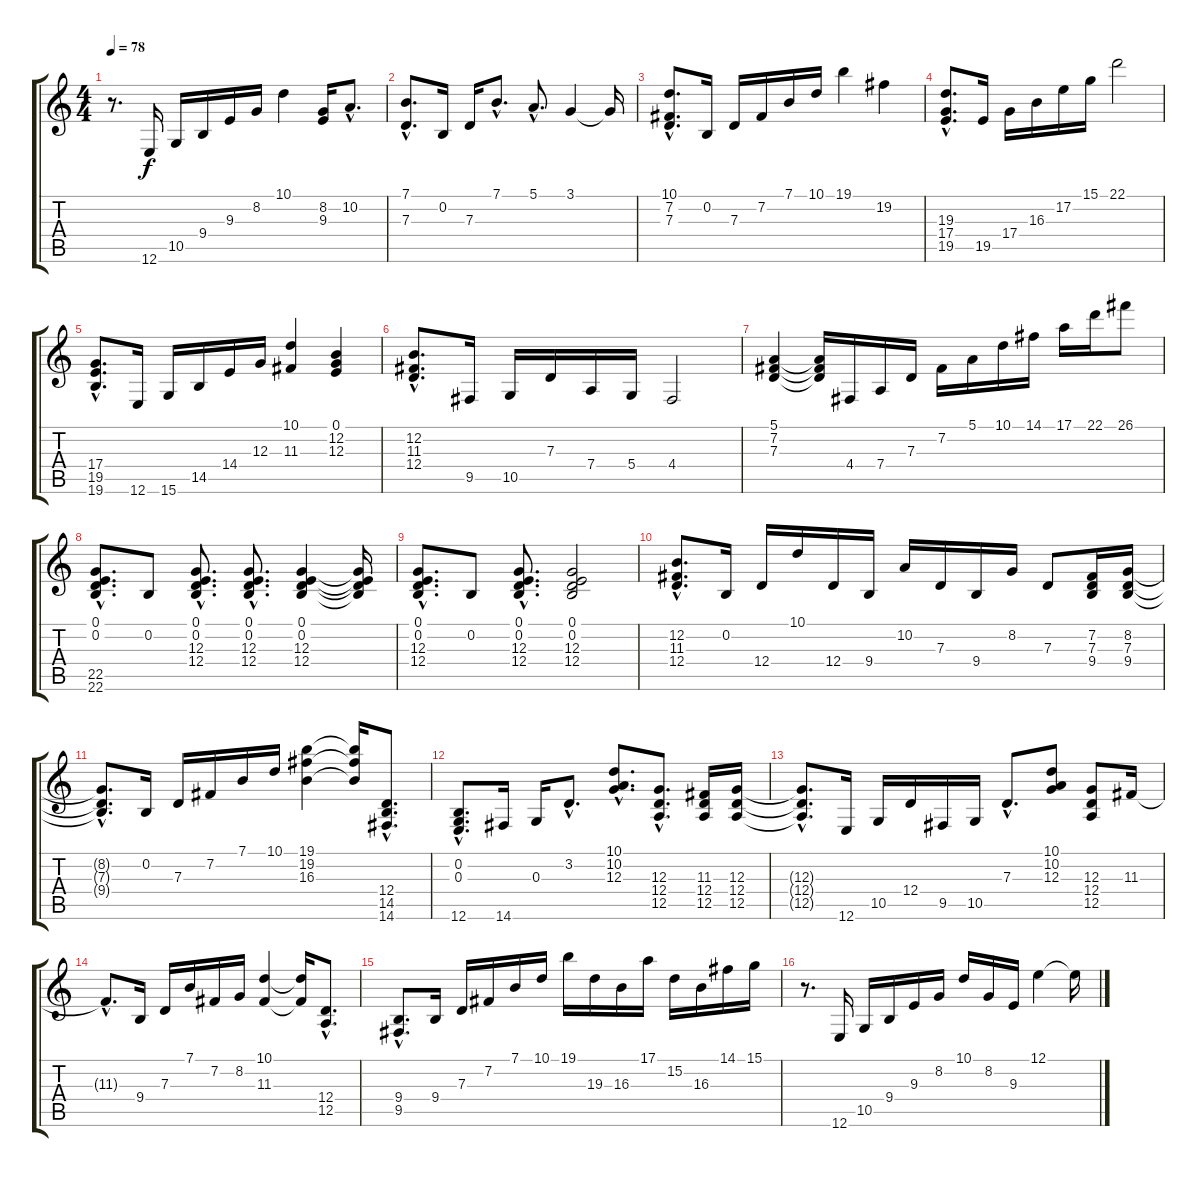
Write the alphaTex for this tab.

\track "" {instrument acousticgrandpiano}
\staff {score tabs}
\tuning (E4 B3 G3 D3 A2 E2) {hide}
\ts (4 4)
\tempo 78
\clef g2
\ks c
r.8{d dy f} 12.6.16 10.5.16 9.4.16 9.3.16 8.2.16 10.1.4 (8.2 9.3).16 10.2{hac}.8{d} |
(7.1{hac} 7.3{hac}).8{d} 0.2.16 7.3.16 7.1{hac}.8{d} 5.1{hac}.8{d} 3.1.4 3.1{t}.16 |
(10.1{hac} 7.2{hac} 7.3{hac}).8{d} 0.2.16 7.3.16 7.2.16 7.1.16 10.1.16 19.1.4 19.2.4 |
(19.3{hac} 17.4{hac} 19.5{hac}).8{d} 19.5.16 17.4.16 16.3.16 17.2.16 15.1.16 22.1.2 |
(17.4{hac} 19.5{hac} 19.6{hac}).8{d} 12.6.16 15.6.16 14.5.16 14.4.16 12.3.16 (10.1 11.3).4 (0.1 12.2 12.3).4 |
(12.2{hac} 11.3{hac} 12.4{hac}).8{d} 9.5.16 10.5.16 7.3.16 7.4.16 5.4.16 4.4.2 |
(5.1 7.2 7.3).4 (5.1{t} 7.2{t} 7.3{t}).16 4.4.16 7.4.16 7.3.16 7.2.16 5.1.16 10.1.16 14.1.16 17.1.16 22.1.16 26.1.8 |
(0.1{hac} 0.2{hac} 22.5{hac} 22.6{hac}).8{d} 0.2.8 (0.1{hac} 0.2{hac} 12.3{hac} 12.4{hac}).8{d} (0.1{hac} 0.2{hac} 12.3{hac} 12.4{hac}).8{d} (0.1 0.2 12.3 12.4).4 (0.1{t} 0.2{t} 12.3{t} 12.4{t}).16 |
(0.1{hac} 0.2{hac} 12.3{hac} 12.4{hac}).8{d} 0.2.8 (0.1{hac} 0.2{hac} 12.3{hac} 12.4{hac}).8{d} (0.1 0.2 12.3 12.4).2 |
(12.2{hac} 11.3{hac} 12.4{hac}).8{d} 0.2.16 12.4.16 10.1.16 12.4.16 9.4.16 10.2.16 7.3.16 9.4.16 8.2.16 7.3.8 (7.2 7.3 9.4).16 (8.2 7.3 9.4).16 |
(8.2{hac t} 7.3{hac t} 9.4{hac t}).8{d} 0.2.16 7.3.16 7.2.16 7.1.16 10.1.16 (19.1 19.2 16.3).4 (19.1{t} 19.2{t} 16.3{t}).16 (12.4{hac} 14.5{hac} 14.6{hac}).8{d} |
(0.2{hac} 0.3{hac} 12.6{hac}).8{d} 14.6.16 0.3.16 3.2{hac}.8{d} (10.1{hac} 10.2{hac} 12.3{hac}).8{d} (12.3{hac} 12.4{hac} 12.5{hac}).8{d} (11.3 12.4 12.5).16 (12.3 12.4 12.5).16 |
(12.3{hac t} 12.4{hac t} 12.5{hac t}).8{d} 12.6.16 10.5.16 12.4.16 9.5.16 10.5.16 7.3{hac}.8{d} (10.1 10.2 12.3).8 (12.3 12.4 12.5).8 11.3.16 |
11.3{hac t}.8{d} 9.4.16 7.3.16 7.1.16 7.2.16 8.2.16 (10.1 11.3).4 (10.1{t} 11.3{t}).16 (12.4{hac} 12.5{hac}).8{d} |
(9.4{hac} 9.5{hac}).8{d} 9.4.16 7.3.16 7.2.16 7.1.16 10.1.16 19.1.16 19.3.16 16.3.16 17.1.16 15.2.16 16.3.16 14.1.16 15.1.16 |
r.8{d} 12.6.16 10.5.16 9.4.16 9.3.16 8.2.16 10.1.16 8.2.16 9.3.16 12.1.4 12.1{t}.16
